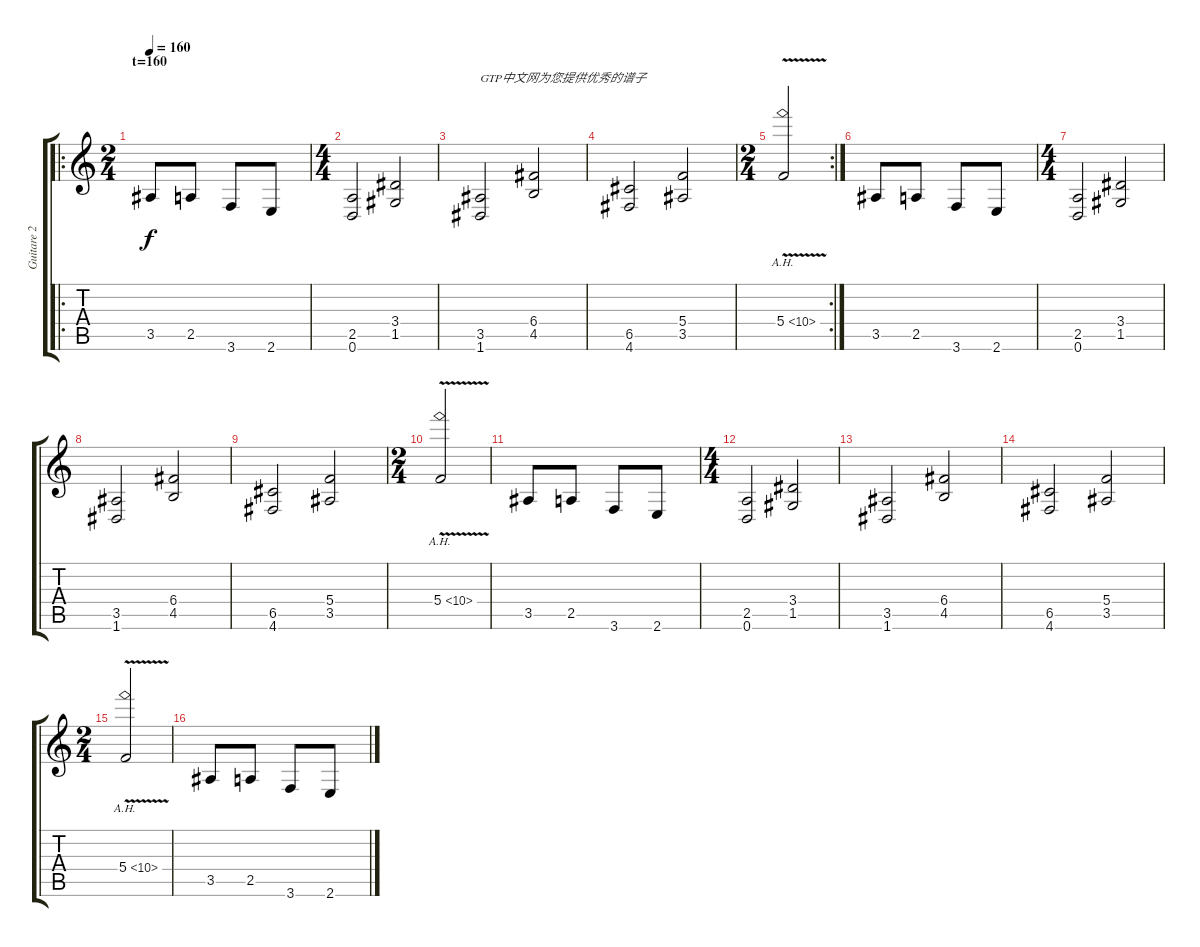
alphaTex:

\track ("Guitare 2 " "Guitare 2 ") {instrument distortionguitar}
\staff {score tabs}
\tuning (D4 A3 F3 C3 G2 D2) {hide}
\ro
\ts (2 4)
\section ("" "t=160")
\tempo 160
\clef g2
\ks c
3.5.8{dy f instrument distortionguitar} 2.5.8 3.6.8 2.6.8 |
\ts (4 4)
(2.5 0.6).2 (3.4 1.5).2 |
(3.5 1.6).2{txt "GTP中文网为您提供优秀的谱子"} (6.4 4.5).2 |
(6.5 4.6).2 (5.4 3.5).2 |
\rc 2
\ts (2 4)
5.4{ah 5 v}.2 |
3.5.8 2.5.8 3.6.8 2.6.8 |
\ts (4 4)
(2.5 0.6).2 (3.4 1.5).2 |
(3.5 1.6).2 (6.4 4.5).2 |
(6.5 4.6).2 (5.4 3.5).2 |
\ts (2 4)
5.4{ah 5 v}.2 |
3.5.8 2.5.8 3.6.8 2.6.8 |
\ts (4 4)
(2.5 0.6).2 (3.4 1.5).2 |
(3.5 1.6).2 (6.4 4.5).2 |
(6.5 4.6).2 (5.4 3.5).2 |
\ts (2 4)
5.4{ah 5 v}.2 |
3.5.8 2.5.8 3.6.8 2.6.8
